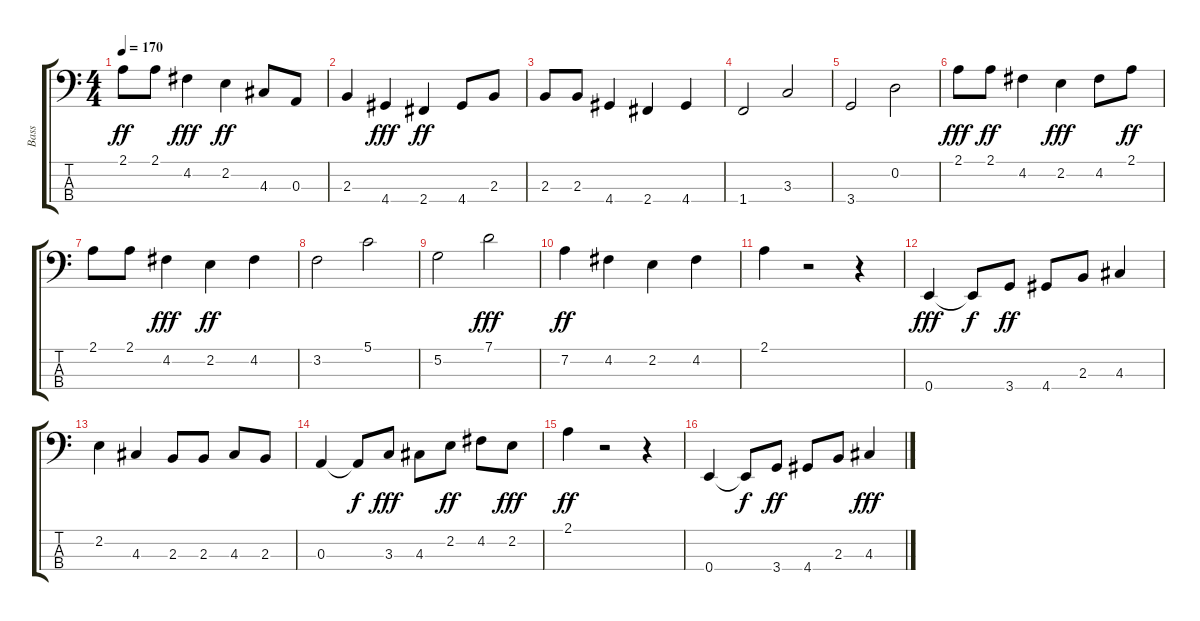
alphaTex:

\track ("Bass" "Bass") {instrument electricbassfinger}
\staff {score tabs}
\tuning (G2 D2 A1 E1) {hide}
\ts (4 4)
\tempo 170
\clef f4
\ks c
2.1.8{dy ff} 2.1.8 4.2.4{dy fff} 2.2.4{dy ff} 4.3.8 0.3.8 |
2.3.4 4.4.4{dy fff} 2.4.4{dy ff} 4.4.8 2.3.8 |
2.3.8 2.3.8 4.4.4 2.4.4 4.4.4 |
1.4.2 3.3.2 |
3.4.2 0.2.2 |
2.1.8{dy fff} 2.1.8{dy ff} 4.2.4 2.2.4{dy fff} 4.2.8 2.1.8{dy ff} |
2.1.8 2.1.8 4.2.4{dy fff} 2.2.4{dy ff} 4.2.4 |
3.2.2 5.1.2 |
5.2.2 7.1.2{dy fff} |
7.2.4{dy ff} 4.2.4 2.2.4 4.2.4 |
2.1.4 r.2 r.4 |
0.4.4{dy fff} 0.4{t}.8{dy f} 3.4.8{dy ff} 4.4.8 2.3.8 4.3.4 |
2.2.4 4.3.4 2.3.8 2.3.8 4.3.8 2.3.8 |
0.3.4 0.3{t}.8{dy f} 3.3.8{dy fff} 4.3.8 2.2.8{dy ff} 4.2.8 2.2.8{dy fff} |
2.1.4{dy ff} r.2 r.4 |
0.4.4 0.4{t}.8{dy f} 3.4.8{dy ff} 4.4.8 2.3.8 4.3.4{dy fff}
